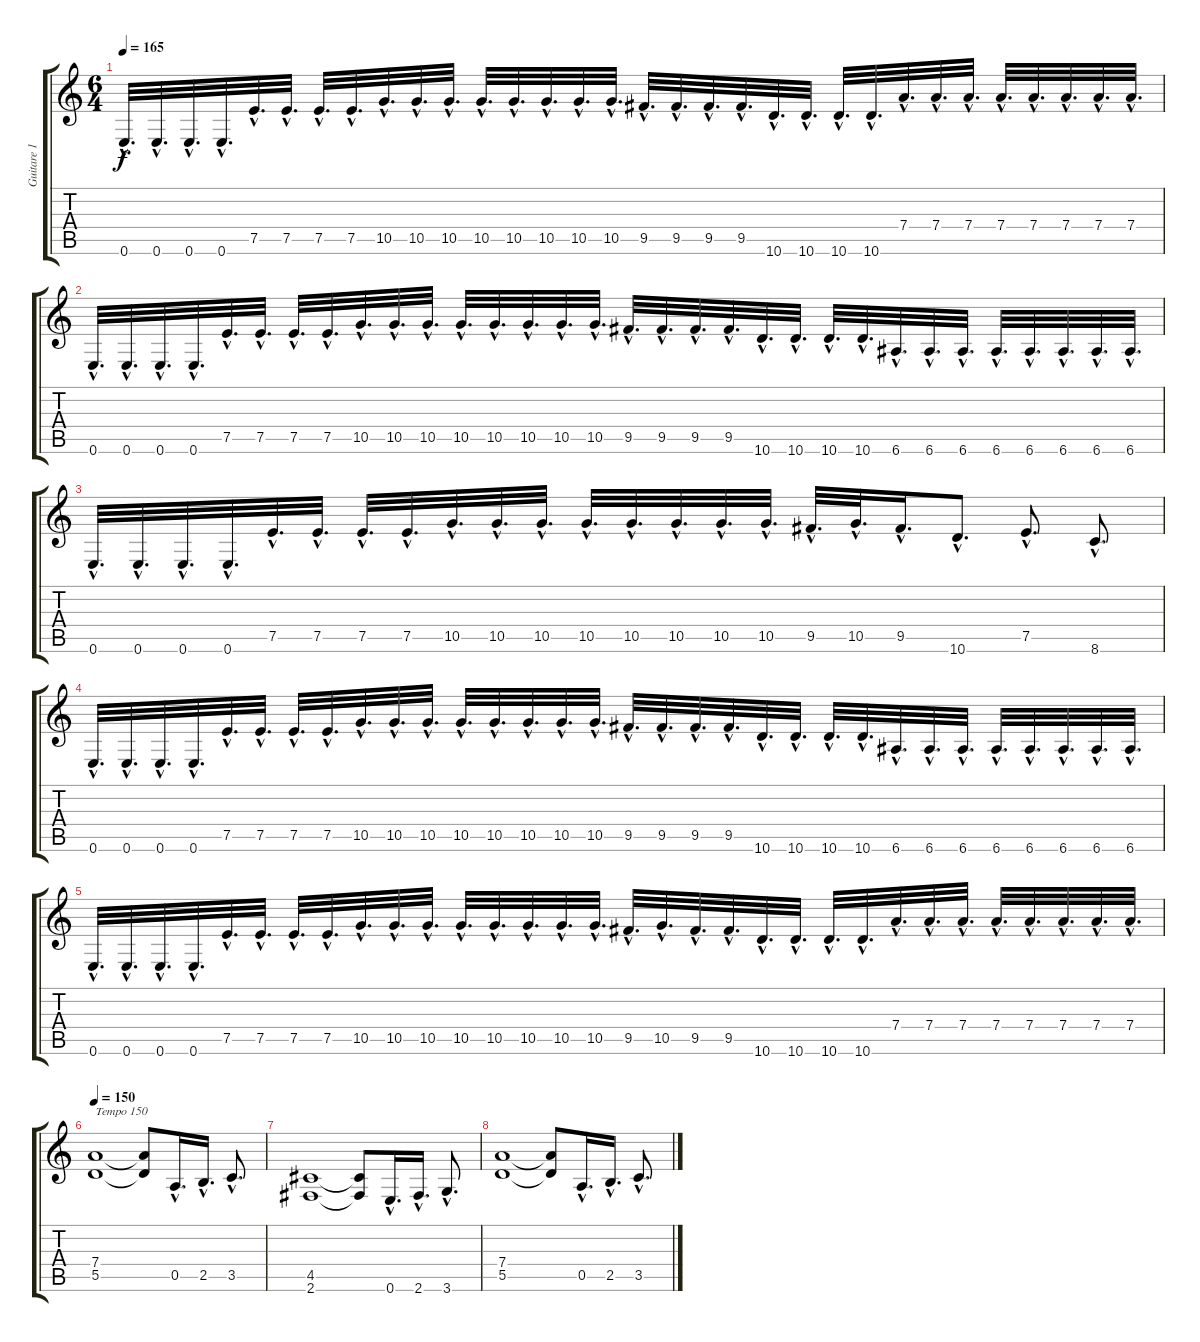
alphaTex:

\track ("Guitare 1" "Guitare 1") {instrument distortionguitar}
\staff {score tabs}
\tuning (E4 B3 G3 D3 A2 E2) {hide}
\ts (6 4)
\tempo 165
\clef g2
\ks c
0.6{hac}.32{d dy f} 0.6{hac}.32{d} 0.6{hac}.32{d} 0.6{hac}.32{d} 7.5{hac}.32{d} 7.5{hac}.32{d} 7.5{hac}.32{d} 7.5{hac}.32{d} 10.5{hac}.32{d} 10.5{hac}.32{d} 10.5{hac}.32{d} 10.5{hac}.32{d} 10.5{hac}.32{d} 10.5{hac}.32{d} 10.5{hac}.32{d} 10.5{hac}.32{d} 9.5{hac}.32{d} 9.5{hac}.32{d} 9.5{hac}.32{d} 9.5{hac}.32{d} 10.6{hac}.32{d} 10.6{hac}.32{d} 10.6{hac}.32{d} 10.6{hac}.32{d} 7.4{hac}.32{d} 7.4{hac}.32{d} 7.4{hac}.32{d} 7.4{hac}.32{d} 7.4{hac}.32{d} 7.4{hac}.32{d} 7.4{hac}.32{d} 7.4{hac}.32{d} |
0.6{hac}.32{d} 0.6{hac}.32{d} 0.6{hac}.32{d} 0.6{hac}.32{d} 7.5{hac}.32{d} 7.5{hac}.32{d} 7.5{hac}.32{d} 7.5{hac}.32{d} 10.5{hac}.32{d} 10.5{hac}.32{d} 10.5{hac}.32{d} 10.5{hac}.32{d} 10.5{hac}.32{d} 10.5{hac}.32{d} 10.5{hac}.32{d} 10.5{hac}.32{d} 9.5{hac}.32{d} 9.5{hac}.32{d} 9.5{hac}.32{d} 9.5{hac}.32{d} 10.6{hac}.32{d} 10.6{hac}.32{d} 10.6{hac}.32{d} 10.6{hac}.32{d} 6.6{hac}.32{d} 6.6{hac}.32{d} 6.6{hac}.32{d} 6.6{hac}.32{d} 6.6{hac}.32{d} 6.6{hac}.32{d} 6.6{hac}.32{d} 6.6{hac}.32{d} |
0.6{hac}.32{d} 0.6{hac}.32{d} 0.6{hac}.32{d} 0.6{hac}.32{d} 7.5{hac}.32{d} 7.5{hac}.32{d} 7.5{hac}.32{d} 7.5{hac}.32{d} 10.5{hac}.32{d} 10.5{hac}.32{d} 10.5{hac}.32{d} 10.5{hac}.32{d} 10.5{hac}.32{d} 10.5{hac}.32{d} 10.5{hac}.32{d} 10.5{hac}.32{d} 9.5{hac}.32{d} 10.5{hac}.32{d} 9.5{hac}.16{d} 10.6{hac}.8{d} 7.5{hac}.8{d} 8.6{hac}.8{d} |
0.6{hac}.32{d} 0.6{hac}.32{d} 0.6{hac}.32{d} 0.6{hac}.32{d} 7.5{hac}.32{d} 7.5{hac}.32{d} 7.5{hac}.32{d} 7.5{hac}.32{d} 10.5{hac}.32{d} 10.5{hac}.32{d} 10.5{hac}.32{d} 10.5{hac}.32{d} 10.5{hac}.32{d} 10.5{hac}.32{d} 10.5{hac}.32{d} 10.5{hac}.32{d} 9.5{hac}.32{d} 9.5{hac}.32{d} 9.5{hac}.32{d} 9.5{hac}.32{d} 10.6{hac}.32{d} 10.6{hac}.32{d} 10.6{hac}.32{d} 10.6{hac}.32{d} 6.6{hac}.32{d} 6.6{hac}.32{d} 6.6{hac}.32{d} 6.6{hac}.32{d} 6.6{hac}.32{d} 6.6{hac}.32{d} 6.6{hac}.32{d} 6.6{hac}.32{d} |
0.6{hac}.32{d} 0.6{hac}.32{d} 0.6{hac}.32{d} 0.6{hac}.32{d} 7.5{hac}.32{d} 7.5{hac}.32{d} 7.5{hac}.32{d} 7.5{hac}.32{d} 10.5{hac}.32{d} 10.5{hac}.32{d} 10.5{hac}.32{d} 10.5{hac}.32{d} 10.5{hac}.32{d} 10.5{hac}.32{d} 10.5{hac}.32{d} 10.5{hac}.32{d} 9.5{hac}.32{d} 10.5{hac}.32{d} 9.5{hac}.32{d} 9.5{hac}.32{d} 10.6{hac}.32{d} 10.6{hac}.32{d} 10.6{hac}.32{d} 10.6{hac}.32{d} 7.4{hac}.32{d} 7.4{hac}.32{d} 7.4{hac}.32{d} 7.4{hac}.32{d} 7.4{hac}.32{d} 7.4{hac}.32{d} 7.4{hac}.32{d} 7.4{hac}.32{d} |
\tempo 150
(7.4 5.5).1{txt "Tempo 150"} (7.4{t} 5.5{t}).8 0.5{hac}.16{d} 2.5{hac}.16{d} 3.5{hac}.8{d} |
(4.5 2.6).1 (4.5{t} 2.6{t}).8 0.6{hac}.16{d} 2.6{hac}.16{d} 3.6{hac}.8{d} |
(7.4 5.5).1 (7.4{t} 5.5{t}).8 0.5{hac}.16{d} 2.5{hac}.16{d} 3.5{hac}.8{d}
